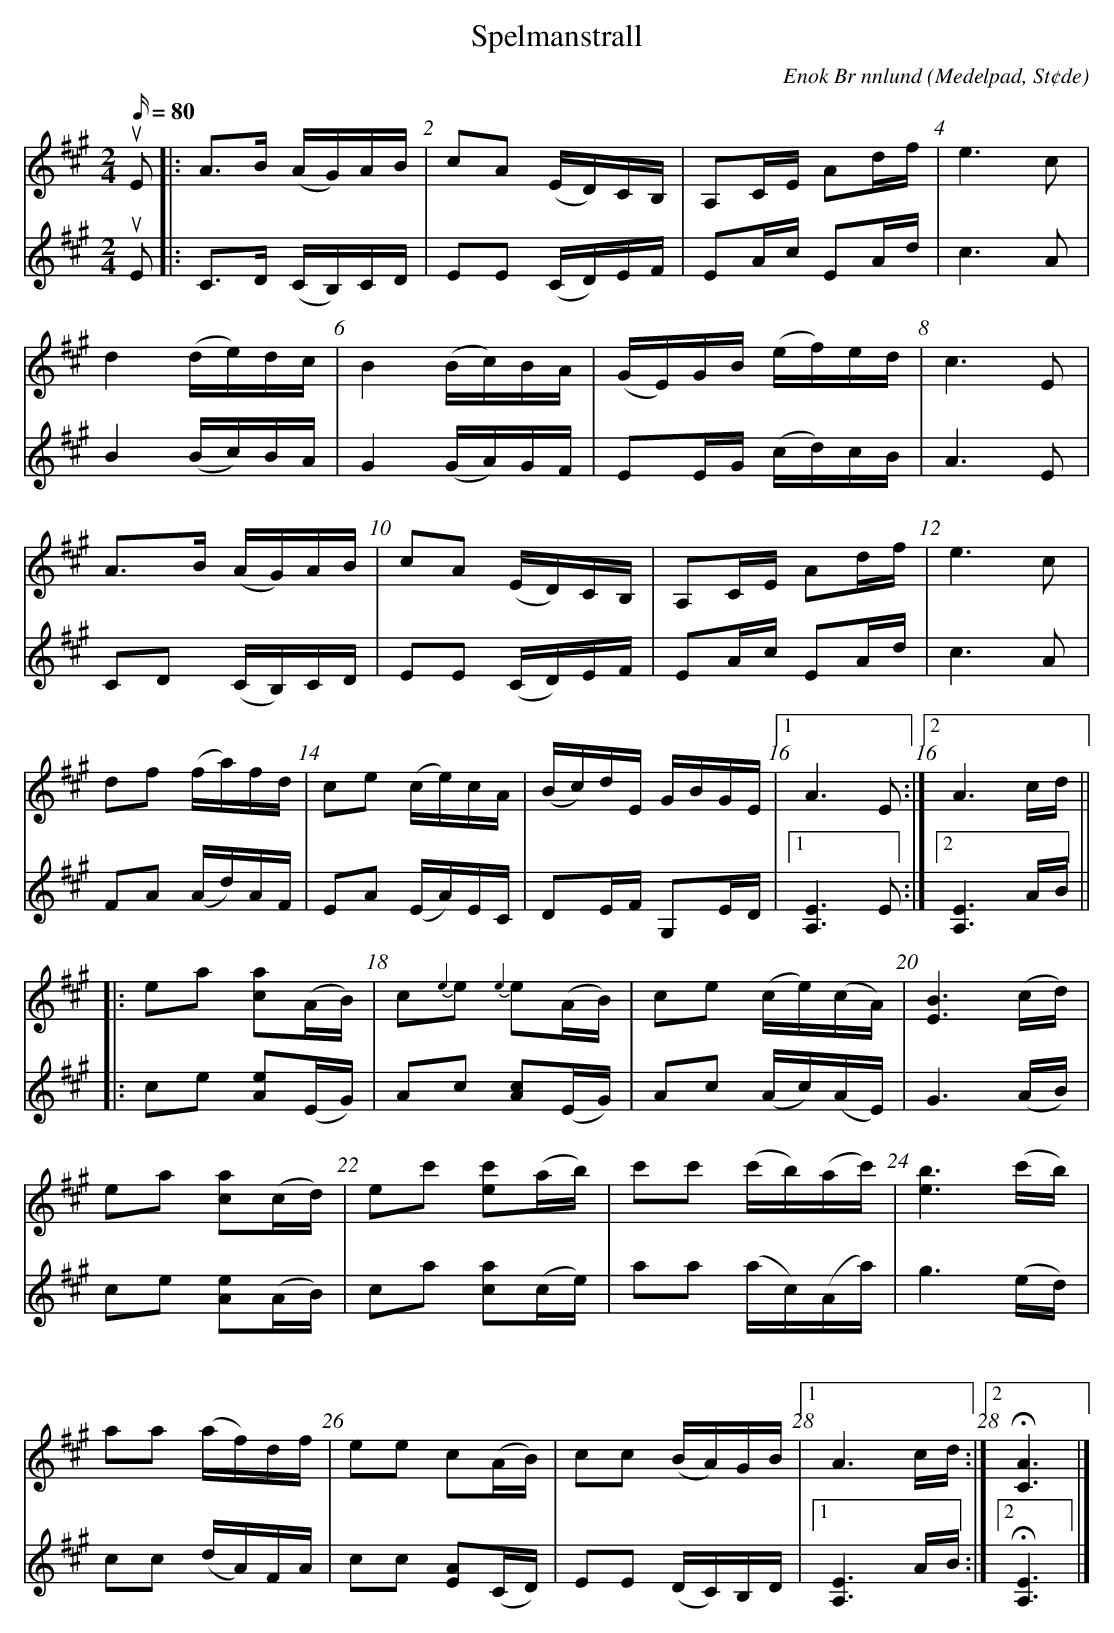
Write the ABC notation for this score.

X:1
T: Spelmanstrall
M: 2/4
L: 1/16
C: Enok Br nnlund
O: Medelpad, St¢de
Q: 80
K: A
V:1
V:2
[V:1] uE2 \
[V:2] uE2 \
[V:1]|: A3B     (AG)AB    | c2A2         (ED)CB,  | A,2CE   A2df     | e6     c2   |
[V:2]|: C3D     (CB,)CD   | E2E2         (CD)EF   | E2Ac    E2Ad     | c6     A2   |
[V:1]   d4      (de)dc    | B4           (Bc)BA   | (GE)GB (ef)ed    | c6     E2   |
[V:2]   B4      (Bc)BA    | G4           (GA)GF   | E2EG   (cd)cB    | A6     E2   |
[V:1]   A3B     (AG)AB    | c2A2         (ED)CB,  | A,2CE   A2df     | e6     c2   |
[V:2]   C2D2    (CB,)CD   | E2E2         (CD)EF   | E2Ac    E2Ad     | c6     A2   |
[V:1]   d2f2    (fa)fd    | c2e2         (ce)cA   | (Bc)dE  GBGE     |1 A6    E2  :|2 A6    cd ||
[V:2]   F2A2    (Ad)AF    | E2A2         (EA)EC   | D2EF    G,2ED    |1 [A,E]6 E2  :|2 [A,E]6 AB ||
[V:1]|: e2a2    [ca]2(AB) | c2{e2}e2 {e2}   e2(AB)| c2e2   (ce)(cA)  | [EB]6 (cd)  |
[V:2]|: c2e2    [Ae]2(EG) | A2c2        [Ac]2(EG) | A2c2   (Ac)(AE)  | G6    (AB)  |
[V:1]   e2a2    [ca]2(cd) | e2c'2       [ec']2(ab)| c'2c'2 (c'b)(ac')| [eb]6 (c'b) |
[V:2]   c2e2    [Ae]2(AB) | c2a2        [ca]2(ce) | a2a2   (ac)(Aa)  | g6    (ed)  |
[V:1]   a2a2    (af)df    | e2e2         c2(AB)   | c2c2   (BA)GB    |1 A6     cd  :|2 H[CA]6 |]
[V:2]   c2c2    (dA)FA    | c2c2        [EA]2(CD) | E2E2   (DC)B,D   |1 [A,E]6 AB  :|2 H[A,E]6|]
